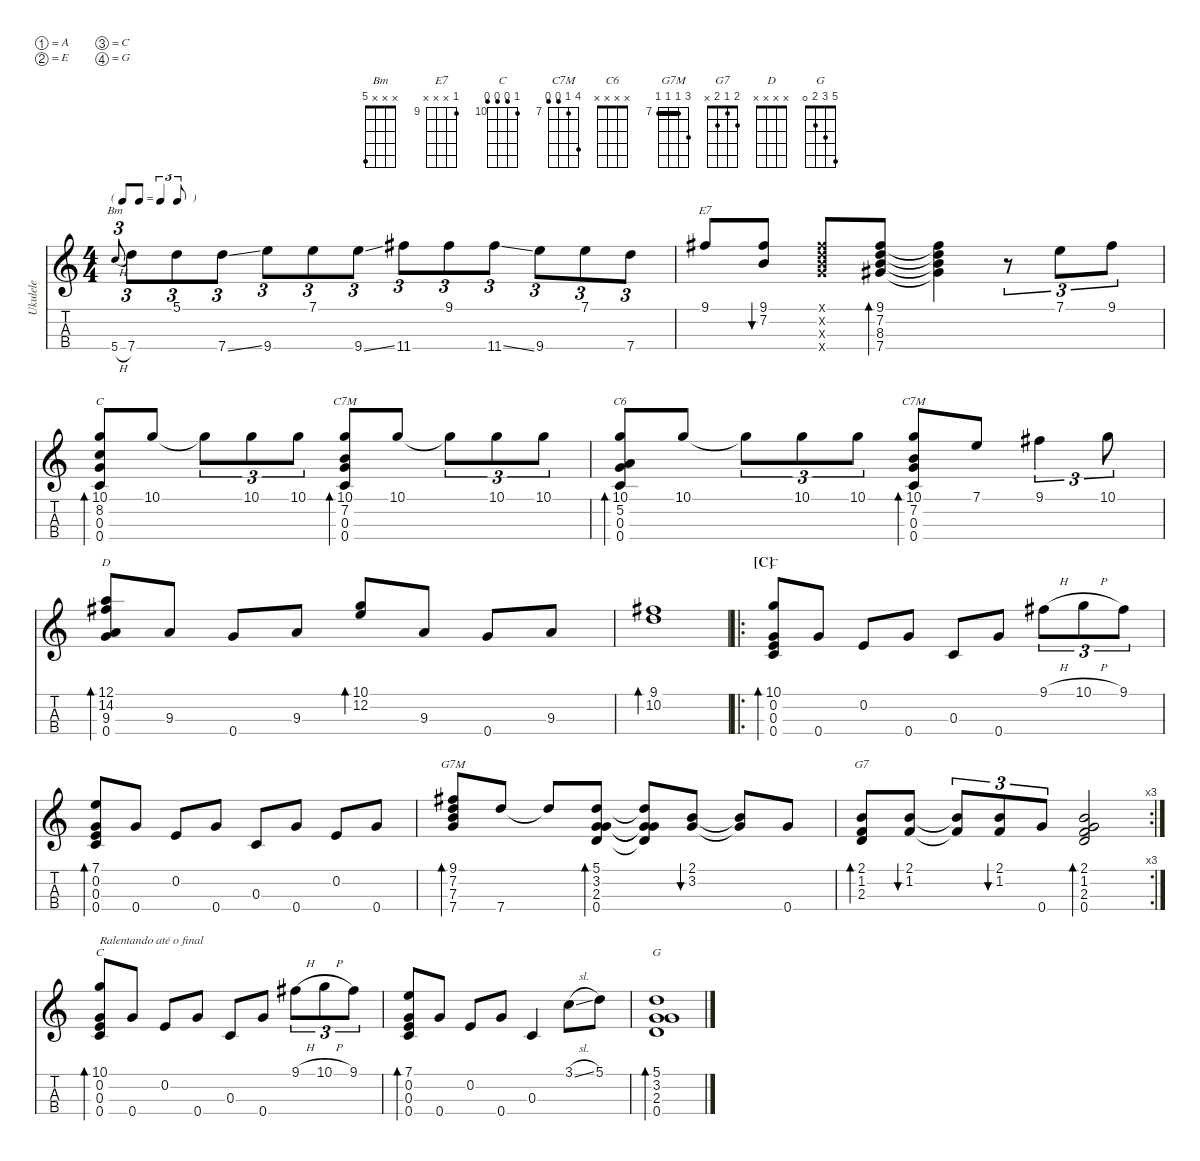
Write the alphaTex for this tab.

\defaultSystemsLayout 4
\hideDynamics
\bracketExtendMode nobrackets
\otherSystemsTrackNameOrientation horizontal
\defaultBarNumberDisplay Hide
\track ("Ukulele" "Ukulele") {defaultSystemsLayout 5 instrument acousticguitarnylon}
\staff {score tabs}
\tuning (A4 E4 C4 G4)
\displaytranspose 0
\chord ("Bm" x x x 5)
\chord ("E7" 9 x x x) {firstfret 9}
\chord ("C" 10 8 7 7) {firstfret 8}
\chord ("C7M" 10 7 6 6) {firstfret 7}
\chord ("C6" x x x x)
\chord ("G7M" 9 7 7 7) {firstfret 7 barre (7 7)}
\chord ("G7" 2 1 2 x)
\chord ("D" x x x x)
\chord ("C" 10 9 9 9) {firstfret 10}
\chord ("G" 5 3 2 0)
\ts (4 4)
\tf triplet8th
\tempo (90 hide)
\clef g2
\ks c
5.4{h}.8{tu (3 2) ch "Bm" gr onbeat dy mf beam Up} 7.4.8{tu (3 2) beam Down} 5.1.8{tu (3 2) beam Down} 7.4{ss}.8{tu (3 2) beam Down} 9.4.8{tu (3 2) beam Down} 7.1.8{tu (3 2) beam Down} 9.4{ss}.8{tu (3 2) beam Down} 11.4{acc #}.8{tu (3 2) beam Down} 9.1{acc #}.8{tu (3 2) beam Down} 11.4{ss acc #}.8{tu (3 2) beam Down} 9.4.8{tu (3 2) beam Down} 7.1.8{tu (3 2) beam Down} 7.4.8{tu (3 2) beam Down} |
9.1{acc #}.8{ch "E7" beam Up} (9.1{acc #} 7.2).8{bu 30 dy mp beam Up} (7.2{x} 7.3{x} 7.4{x} 9.1{x acc #}).8{beam Up} (9.1{acc #} 7.2 8.3{acc #} 7.4).8{bd 30 dy mf beam Up} (9.1{t acc #} 7.4{t} 7.2{t} 8.3{t acc #}).4{beam Down} r.8{tu (3 2) beam Down} 7.1.8{tu (3 2) beam Down} 9.1{acc #}.8{tu (3 2) beam Down} |
(10.1 0.4 8.2 0.3).8{bd 30 ch "C" beam Up} 10.1.8{beam Up} 10.1{t}.8{tu (3 2) beam Down} 10.1.8{tu (3 2) beam Down} 10.1.8{tu (3 2) beam Down} (10.1 7.2 0.3 0.4).8{bd 30 ch "C7M" beam Up} 10.1.8{beam Up} 10.1{t}.8{tu (3 2) beam Down} 10.1.8{tu (3 2) beam Down} 10.1.8{tu (3 2) beam Down} |
(10.1 5.2 0.4 0.3).8{bd 30 ch "C6" beam Up} 10.1.8{beam Up} 10.1{t}.8{tu (3 2) beam Down} 10.1.8{tu (3 2) beam Down} 10.1.8{tu (3 2) beam Down} (10.1 7.2 0.3 0.4).8{bd 30 ch "C7M" beam Up} 7.1.8{beam Up} 9.1{acc #}.4{tu (3 2) beam Down} 10.1.8{tu (3 2) beam Down} |
\scale
1.18631 (9.3 14.2{acc #} 12.1 0.4).8{bd 30 ch "D" beam Up} 9.3.8{beam Up} 0.4.8{beam Up} 9.3.8{beam Up} (10.1 12.2).8{bd 30 beam Up} 9.3.8{beam Up} 0.4.8{beam Up} 9.3.8{beam Up} |
\scale
0.36534 (10.2 9.1{acc #}).1{bd 30 beam Down} |
\ro
\section ("C" "")
\scale
1.33612 (0.3 0.2 0.4 10.1).8{bd 30 ch "C" beam Up} 0.4.8{beam Up} 0.2.8{beam Up} 0.4.8{beam Up} 0.3.8{beam Up} 0.4.8{beam Up} 9.1{h acc #}.8{tu (3 2) beam Down} 10.1{h}.8{tu (3 2) beam Down} 9.1{acc #}.8{tu (3 2) beam Down} |
\scale
1.11836 (7.1 0.4 0.2 0.3).8{bd 30 beam Up} 0.4.8{beam Up} 0.2.8{beam Up} 0.4.8{beam Up} 0.3.8{beam Up} 0.4.8{beam Up} 0.2.8{beam Up} 0.4.8{beam Up} |
\scale
0.993876 (7.3 7.2 7.4 9.1{acc #}).8{bd 30 ch "G7M" beam Up} 7.4.8{beam Up} 7.4{t}.8{beam Up} (3.2 2.3 5.1 0.4).8{bd 30 beam Up} (0.4{t} 2.3{t} 3.2{t} 5.1{t}).8{beam Up} (2.1 3.2).8{bu 30 beam Up} (3.2{t} 2.1{t}).8{beam Up} 0.4.8{beam Up} |
\rc 3
(1.2 2.3 2.1).8{bd 30 ch "G7" beam Up} (2.1 1.2).8{bu 30 beam Up} (2.1{t} 1.2{t}).8{tu (3 2) beam Up} (1.2 2.1).8{tu (3 2) bu 30 beam Up} 0.4.8{tu (3 2) beam Up} (1.2 0.4 2.3 2.1).2{bd 30 beam Up} |
(0.3 0.2 0.4 10.1).8{bd 30 ch "C" txt "Ralentando até o final" beam Up} 0.4.8{beam Up} 0.2.8{beam Up} 0.4.8{beam Up} 0.3.8{beam Up} 0.4.8{beam Up} 9.1{h acc #}.8{tu (3 2) beam Down} 10.1{h}.8{tu (3 2) beam Down} 9.1{acc #}.8{tu (3 2) beam Down} |
(7.1 0.4 0.2 0.3).8{bd 30 beam Up} 0.4.8{beam Up} 0.2.8{beam Up} 0.4.8{beam Up} 0.3.4{beam Up} 3.1{sl}.8{beam Down} 5.1.8{beam Down} |
(5.1 2.3 0.4 3.2).1{bd 30 ch "G" beam Up}
